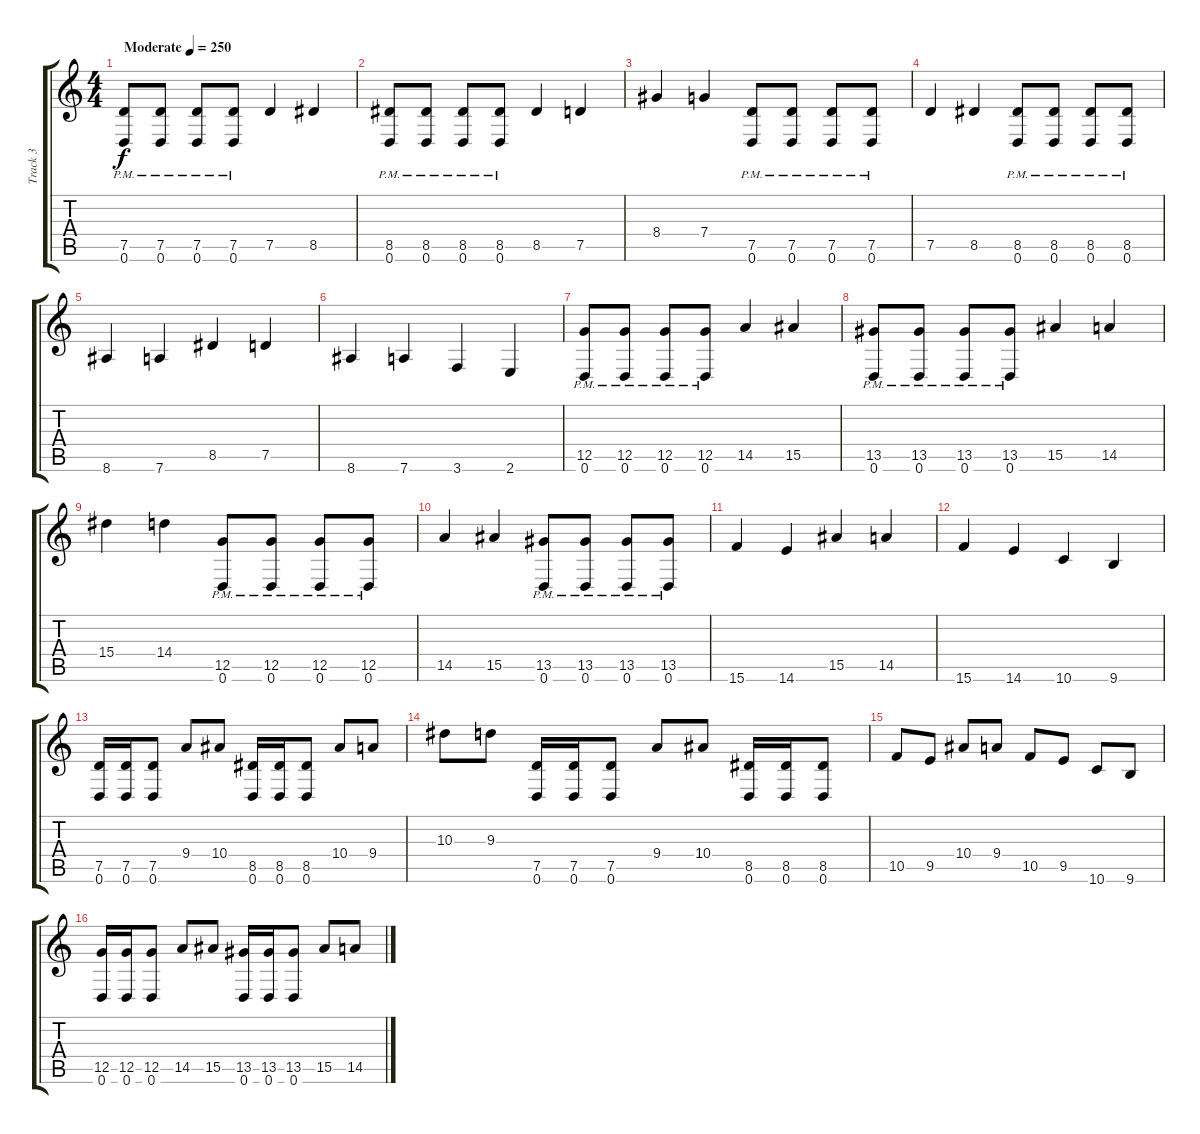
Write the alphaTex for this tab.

\track ("Track 3" "Track 3") {instrument distortionguitar}
\staff {score tabs}
\tuning (D4 A3 F3 C3 G2 D2) {hide}
\ts (4 4)
\tempo (250 "Moderate")
\clef g2
\ks c
(7.5{pm} 0.6{pm}).8{dy f instrument distortionguitar} (7.5{pm} 0.6{pm}).8 (7.5{pm} 0.6{pm}).8 (7.5{pm} 0.6{pm}).8 7.5.4 8.5.4 |
(8.5{pm} 0.6{pm}).8 (8.5{pm} 0.6{pm}).8 (8.5{pm} 0.6{pm}).8 (8.5{pm} 0.6{pm}).8 8.5.4 7.5.4 |
8.4.4 7.4.4 (7.5{pm} 0.6{pm}).8 (7.5{pm} 0.6{pm}).8 (7.5{pm} 0.6{pm}).8 (7.5{pm} 0.6{pm}).8 |
7.5.4 8.5.4 (8.5{pm} 0.6{pm}).8 (8.5{pm} 0.6{pm}).8 (8.5{pm} 0.6{pm}).8 (8.5{pm} 0.6{pm}).8 |
8.6.4 7.6.4 8.5.4 7.5.4 |
8.6.4 7.6.4 3.6.4 2.6.4 |
(12.5{pm} 0.6{pm}).8 (12.5{pm} 0.6{pm}).8 (12.5{pm} 0.6{pm}).8 (12.5{pm} 0.6{pm}).8 14.5.4 15.5.4 |
(13.5{pm} 0.6{pm}).8 (13.5{pm} 0.6{pm}).8 (13.5{pm} 0.6{pm}).8 (13.5{pm} 0.6{pm}).8 15.5.4 14.5.4 |
15.4.4 14.4.4 (12.5{pm} 0.6{pm}).8 (12.5{pm} 0.6{pm}).8 (12.5{pm} 0.6{pm}).8 (12.5{pm} 0.6{pm}).8 |
14.5.4 15.5.4 (13.5{pm} 0.6{pm}).8 (13.5{pm} 0.6{pm}).8 (13.5{pm} 0.6{pm}).8 (13.5{pm} 0.6{pm}).8 |
15.6.4 14.6.4 15.5.4 14.5.4 |
15.6.4 14.6.4 10.6.4 9.6.4 |
(7.5 0.6).16 (7.5 0.6).16 (7.5 0.6).8 9.4.8 10.4.8 (8.5 0.6).16 (8.5 0.6).16 (8.5 0.6).8 10.4.8 9.4.8 |
10.3.8 9.3.8 (7.5 0.6).16 (7.5 0.6).16 (7.5 0.6).8 9.4.8 10.4.8 (8.5 0.6).16 (8.5 0.6).16 (8.5 0.6).8 |
10.5.8 9.5.8 10.4.8 9.4.8 10.5.8 9.5.8 10.6.8 9.6.8 |
(12.5 0.6).16 (12.5 0.6).16 (12.5 0.6).8 14.5.8 15.5.8 (13.5 0.6).16 (13.5 0.6).16 (13.5 0.6).8 15.5.8 14.5.8
